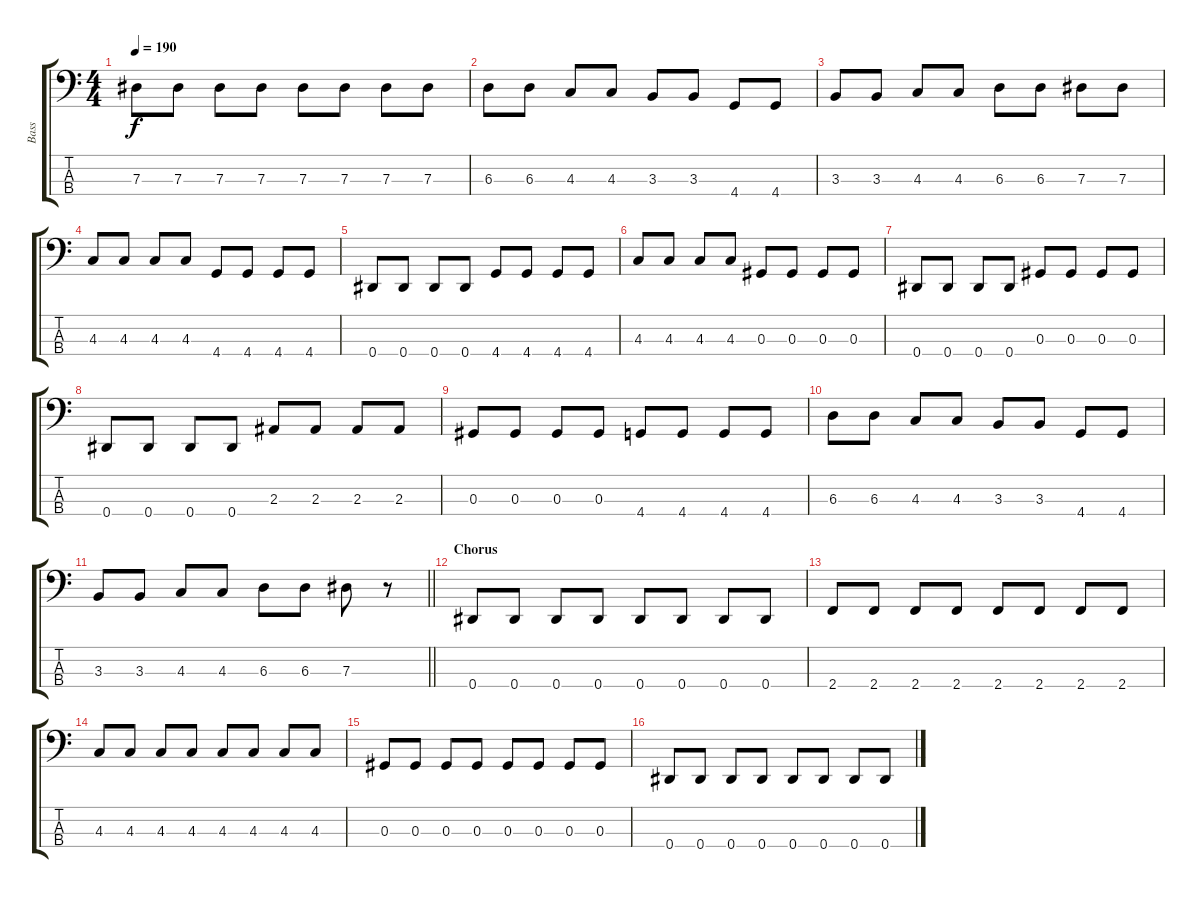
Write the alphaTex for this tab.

\track ("Bass" "Bass") {instrument electricbasspick}
\staff {score tabs}
\tuning (Gb2 Db2 Ab1 Eb1) {hide}
\ts (4 4)
\tempo 190
\clef f4
\ks c
7.3.8{dy f} 7.3.8 7.3.8 7.3.8 7.3.8 7.3.8 7.3.8 7.3.8 |
6.3.8 6.3.8 4.3.8 4.3.8 3.3.8 3.3.8 4.4.8 4.4.8 |
3.3.8 3.3.8 4.3.8 4.3.8 6.3.8 6.3.8 7.3.8 7.3.8 |
4.3.8 4.3.8 4.3.8 4.3.8 4.4.8 4.4.8 4.4.8 4.4.8 |
0.4.8 0.4.8 0.4.8 0.4.8 4.4.8 4.4.8 4.4.8 4.4.8 |
4.3.8 4.3.8 4.3.8 4.3.8 0.3.8 0.3.8 0.3.8 0.3.8 |
0.4.8 0.4.8 0.4.8 0.4.8 0.3.8 0.3.8 0.3.8 0.3.8 |
0.4.8 0.4.8 0.4.8 0.4.8 2.3.8 2.3.8 2.3.8 2.3.8 |
0.3.8 0.3.8 0.3.8 0.3.8 4.4.8 4.4.8 4.4.8 4.4.8 |
6.3.8 6.3.8 4.3.8 4.3.8 3.3.8 3.3.8 4.4.8 4.4.8 |
\barLineRight lightlight
3.3.8 3.3.8 4.3.8 4.3.8 6.3.8 6.3.8 7.3.8 r.8 |
\section ("" "Chorus ")
0.4.8 0.4.8 0.4.8 0.4.8 0.4.8 0.4.8 0.4.8 0.4.8 |
2.4.8 2.4.8 2.4.8 2.4.8 2.4.8 2.4.8 2.4.8 2.4.8 |
4.3.8 4.3.8 4.3.8 4.3.8 4.3.8 4.3.8 4.3.8 4.3.8 |
0.3.8 0.3.8 0.3.8 0.3.8 0.3.8 0.3.8 0.3.8 0.3.8 |
0.4.8 0.4.8 0.4.8 0.4.8 0.4.8 0.4.8 0.4.8 0.4.8
